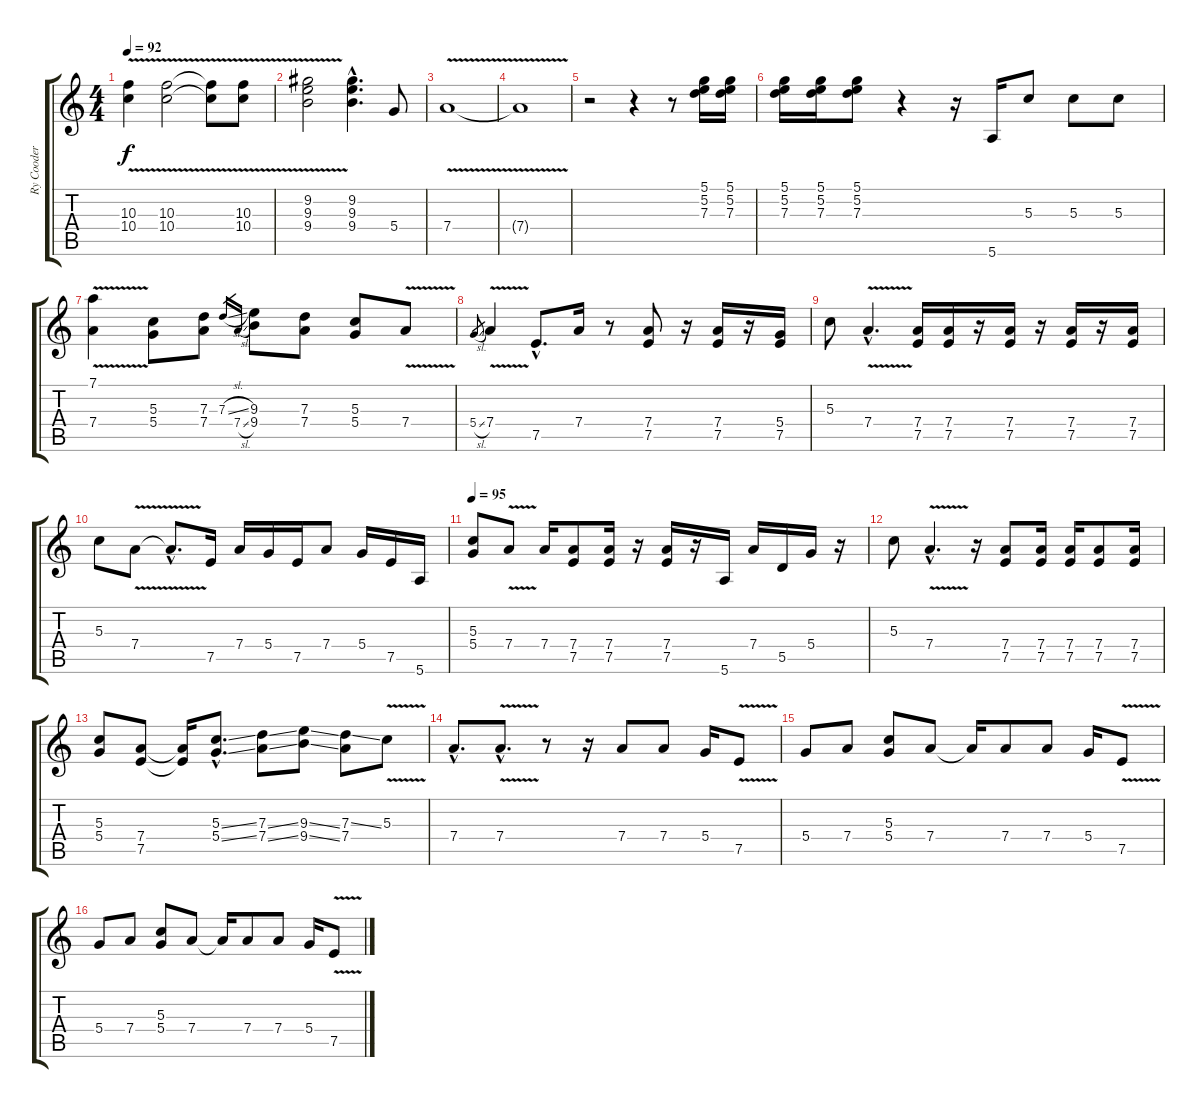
\track ("Ry Cooder slide" "Ry Cooder ") {instrument distortionguitar}
\staff {score tabs}
\tuning (D4 B3 G3 D3 A2 E2) {hide}
\ts (4 4)
\tempo 92
\clef g2
\ks c
(10.3{v} 10.4{v}).4{dy f} (10.3{v} 10.4{v}).2 (10.3{t} 10.4{t}).8 (10.3{v} 10.4{v}).8 |
(9.2{v} 9.3{v} 9.4{v}).2 (9.2{hac} 9.3{hac} 9.4{hac}).4{d} 5.4.8 |
7.4{v}.1 |
7.4{t}.1 |
r.2 r.4 r.8 (5.1 5.2 7.3).16 (5.1 5.2 7.3).16 |
(5.1 5.2 7.3).16 (5.1 5.2 7.3).16 (5.1 5.2 7.3).8 r.4 r.16 5.6.16 5.3.8 5.3.8 5.3.8 |
(7.1{v} 7.4).4 (5.3 5.4).8 (7.3 7.4).8 7.3{sl}.16{gr} 7.4{sl}.16{gr} (9.3 9.4).8 (7.3 7.4).8 (5.3 5.4).8 7.4{v}.8 |
5.4{sl}.8{gr} 7.4{v}.4 7.5{hac}.8{d} 7.4.16 r.8 (7.4 7.5).8 r.16 (7.4 7.5).16 r.16 (5.4 7.5).16 |
5.3.8 7.4{v hac}.4{d} (7.4 7.5).16 (7.4 7.5).16 r.16 (7.4 7.5).16 r.16 (7.4 7.5).16 r.16 (7.4 7.5).16 |
5.3.8 7.4{v}.8 7.4{hac t}.8{d} 7.5.16 7.4.16 5.4.16 7.5.16 7.4.8 5.4.16 7.5.16 5.6.16 |
\tempo 95
(5.3 5.4).8 7.4{v}.8 7.4.16 (7.4 7.5).8 (7.4 7.5).16 r.16 (7.4 7.5).16 r.16 5.6.16 7.4.16 5.5.16 5.4.16 r.16 |
5.3.8 7.4{v hac}.4{d} r.16 (7.4 7.5).8 (7.4 7.5).16 (7.4 7.5).16 (7.4 7.5).8 (7.4 7.5).16 |
(5.3 5.4).8 (7.4 7.5).8 (7.4{t} 7.5{t}).16 (5.3{ss hac} 5.4{ss hac}).8{d} (7.3{ss} 7.4{ss}).8 (9.3{ss} 9.4{ss}).8 (7.3{ss} 7.4).8 5.3{v}.8 |
7.4{hac}.8{d} 7.4{v hac}.8{d} r.8 r.16 7.4.8 7.4.8 5.4.16 7.5{v}.8 |
5.4.8 7.4.8 (5.3 5.4).8 7.4.8 7.4{t}.16 7.4.8 7.4.8 5.4.16 7.5{v}.8 |
5.4.8 7.4.8 (5.3 5.4).8 7.4.8 7.4{t}.16 7.4.8 7.4.8 5.4.16 7.5{v}.8
